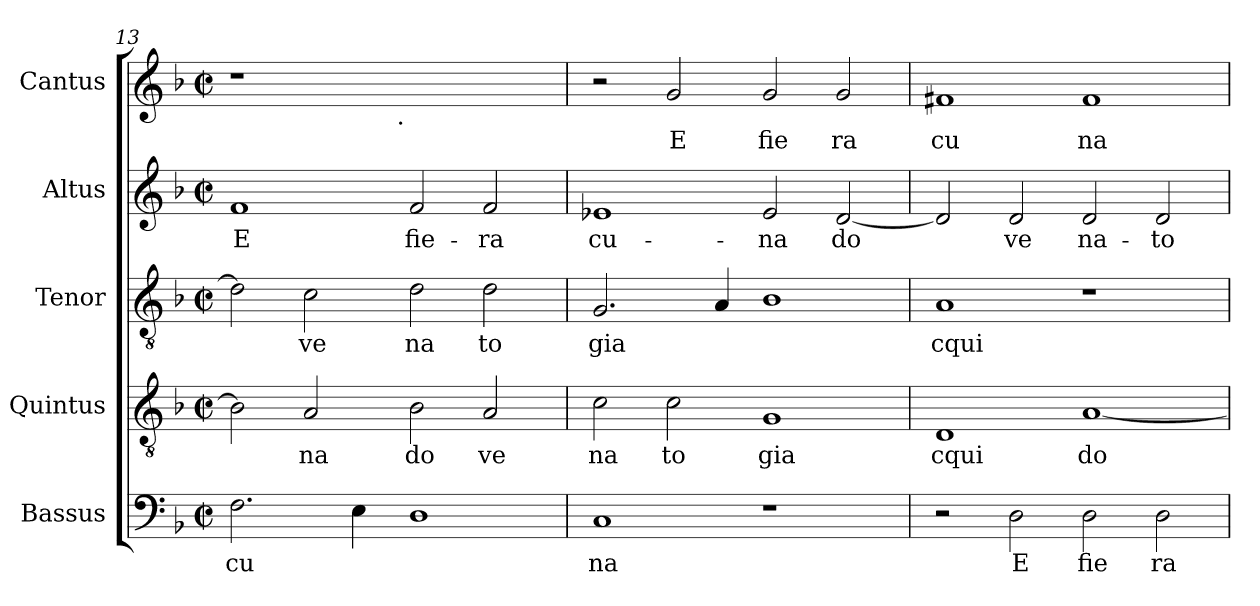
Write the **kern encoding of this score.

**kern	**text	**kern	**text	**kern	**text	**kern	**text	**kern	**text
*part5	*part5	*part4	*part4	*part3	*part3	*part2	*part2	*part1	*part1
*staff5	*staff5	*staff4	*staff4	*staff3	*staff3	*staff2	*staff2	*staff1	*staff1
*I"Bassus	*	*I"Quintus	*	*I"Tenor	*	*I"Altus	*	*I"Cantus	*
*clefF4	*	*clefGv2	*	*clefGv2	*	*clefG2	*	*clefG2	*
*k[b-]	*	*k[b-]	*	*k[b-]	*	*k[b-]	*	*k[b-]	*
*F:	*	*F:	*	*F:	*	*F:	*	*F:	*
*M2/2	*	*M2/2	*	*M2/2	*	*M2/2	*	*M2/2	*
*met(c|)	*	*met(c|)	*	*met(c|)	*	*met(c|)	*	*met(c|)	*
=13	=13	=13	=13	=13	=13	=13	=13	=13	=13
!	!LO:LY:b:cj	!	!LO:LY:b:cj	!	!LO:LY:b:cj	!	!LO:LY:b:cj	!	!
*	*	*	*	*	*	*	*	*^	*
2.F\	cu	2B-\]	.	2d\]	.	1f	E	1r	2ryy	.
!	!	!	!LO:LY:b:cj	!	!LO:LY:b:cj	!	!	!	!	!
.	.	2A/	na	2c\	ve	.	.	.	4...ryy	.
!	!LO:LY:b:cj	!	!	!	!	!	!	!	!	!
4E\	.	.	.	.	.	.	.	.	.	.
!	!	!	!	!	!	!	!	!	!LO:TX:b:t=.	!
.	.	.	.	.	.	.	.	.	1ryy	.
!	!LO:LY:b:cj	!	!LO:LY:b:cj	!	!LO:LY:b:cj	!	!LO:LY:b:cj	!	!	!
1D	.	2B-\	do	2d\	na	2f/	fie-	1ryy	.	.
!	!	!	!LO:LY:b:cj	!	!LO:LY:b:cj	!	!LO:LY:b:cj	!	!	!
.	.	2A/	ve	2d\	to	2f/	-ra	.	.	.
.	.	.	.	.	.	.	.	.	32ryy	.
=14	=14	=14	=14	=14	=14	=14	=14	=14	=14	=14
!	!LO:LY:b:cj	!	!LO:LY:b:cj	!	!LO:LY:b:cj	!	!LO:LY:b:cj	!	!	!
*	*	*	*	*	*	*	*	*v	*v	*
1C	na	2c\	na	2.G/	gia	1e-X	cu-	2r	.
!	!	!	!LO:LY:b:cj	!	!	!	!	!	!LO:LY:b:cj
.	.	2c\	to	.	.	.	.	2g/	E
!	!	!	!	!	!LO:LY:b:cj	!	!	!	!
.	.	.	.	4A/	.	.	.	.	.
!	!	!	!LO:LY:b:cj	!	!LO:LY:b:cj	!	!LO:LY:b:cj	!	!LO:LY:b:cj
1r	.	1G	gia	1B-	.	2e-/	-na	2g/	fie
!	!	!	!	!	!	!	!LO:LY:b:cj	!	!LO:LY:b:cj
.	.	.	.	.	.	[<2d/	do-	2g/	ra
=15	=15	=15	=15	=15	=15	=15	=15	=15	=15
!	!	!	!LO:LY:b:cj	!	!LO:LY:b:cj	!	!LO:LY:b:cj	!	!LO:LY:b:cj
2r	.	1D	cqui	1A	cqui	2d/]	--	1f#X	cu
!	!LO:LY:b:cj	!	!	!	!	!	!LO:LY:b:cj	!	!
2D\	E	.	.	.	.	2d/	-ve	.	.
!	!LO:LY:b:cj	!	!LO:LY:b:cj	!	!	!	!LO:LY:b:cj	!	!LO:LY:b:cj
2D\	fie	[<1A	do	1r	.	2d/	na-	1f#	na
!	!LO:LY:b:cj	!	!	!	!	!	!LO:LY:b:cj	!	!
2D\	ra	.	.	.	.	2d/	-to	.	.
=	=	=	=	=	=	=	=	=	=
*-	*-	*-	*-	*-	*-	*-	*-	*-	*-
